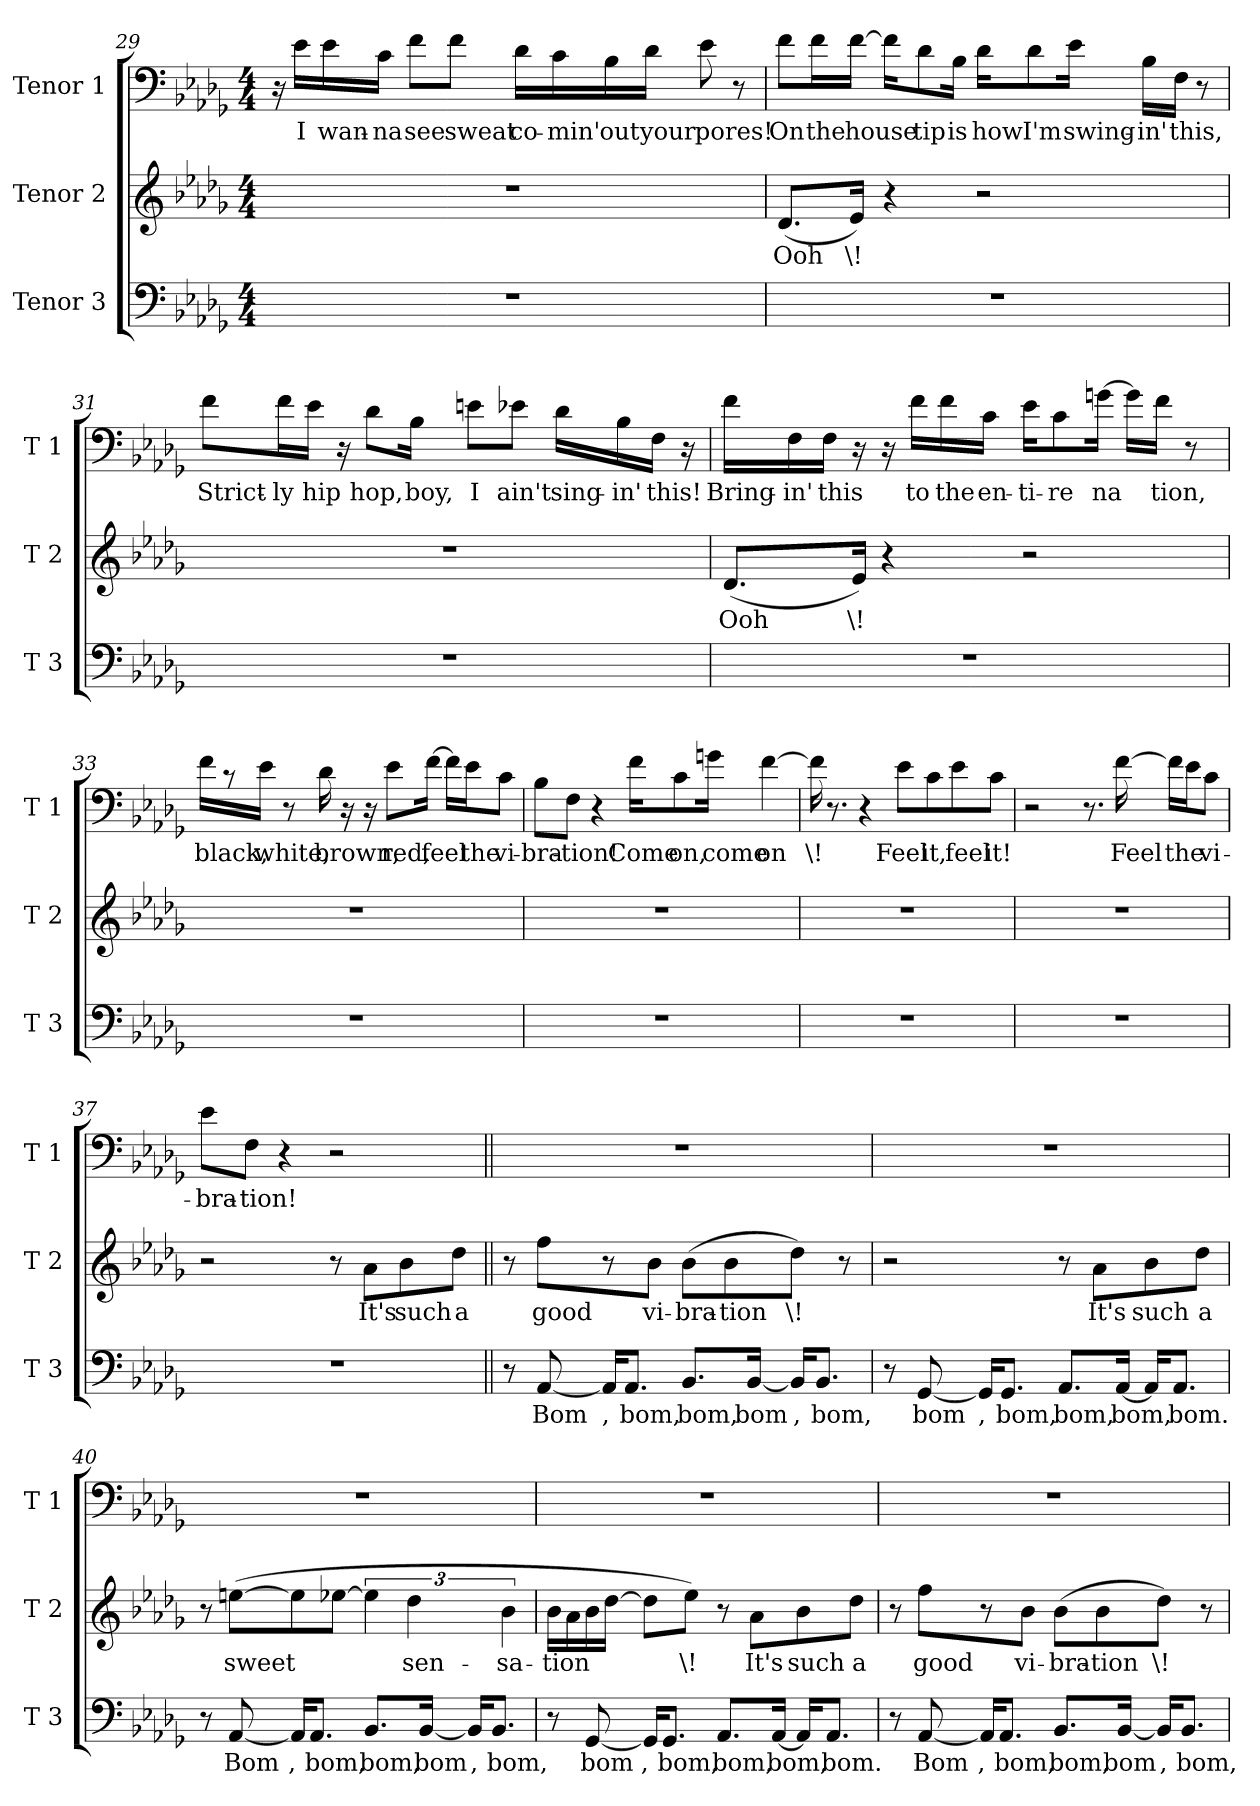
**kern	**text	**kern	**text	**kern	**text
*part3	*part3	*part2	*part2	*part1	*part1
*staff3	*staff3	*staff2	*staff2	*staff1	*staff1
*I"Tenor 3	*	*I"Tenor 2	*	*I"Tenor 1	*
*I'T 3	*	*I'T 2	*	*I'T 1	*
!!LO:LB:g=z
*clefF4	*	*clefG2	*	*clefF4	*
*k[b-e-a-d-g-]	*	*k[b-e-a-d-g-]	*	*k[b-e-a-d-g-]	*
*b-:	*	*b-:	*	*b-:	*
*M4/4	*	*M4/4	*	*M4/4	*
=29	=29	=29	=29	=29	=29
1r	.	1r	.	16r	.
!	!	!	!	!LO:N:head=solid	!LO:LY:b
.	.	.	.	16e-\LL	I
!	!	!	!	!LO:N:head=solid	!LO:LY:b
.	.	.	.	16e-\	wan-
!	!	!	!	!LO:N:head=solid	!LO:LY:b
.	.	.	.	16c\JJ	-na
!	!	!	!	!LO:N:head=solid	!LO:LY:b
.	.	.	.	8f\L	see
!	!	!	!	!LO:N:head=solid	!LO:LY:b
.	.	.	.	8f\J	sweat
!	!	!	!	!LO:N:head=solid	!LO:LY:b
.	.	.	.	16d-\LL	co-
!	!	!	!	!LO:N:head=solid	!LO:LY:b
.	.	.	.	16c\	-min'
!	!	!	!	!LO:N:head=solid	!LO:LY:b
.	.	.	.	16B-\	out
!	!	!	!	!LO:N:head=solid	!LO:LY:b
.	.	.	.	16d-\JJ	your
!	!	!	!	!LO:N:head=solid	!LO:LY:b
.	.	.	.	8e-\	pores!
.	.	.	.	8r	.
=30	=30	=30	=30	=30	=30
!	!	!	!LO:LY:b	!LO:N:head=solid	!LO:LY:b
1r	.	(<8.d-/L	Ooh	8f\L	On
!	!	!	!	!LO:N:head=solid	!LO:LY:b
.	.	.	.	16f\L	the
!	!	!	!LO:LY:b	!LO:N:head=solid	!LO:LY:b
.	.	16e-/Jk)	\!	[16f\JJ	house
!	!	!	!	!LO:N:head=solid	!
.	.	4r	.	16f\KL]	.
!	!	!	!	!LO:N:head=solid	!LO:LY:b
.	.	.	.	8d-\	tip
!	!	!	!	!LO:N:head=solid	!LO:LY:b
.	.	.	.	16B-\Jk	is
!	!	!	!	!LO:N:head=solid	!LO:LY:b
.	.	2r	.	16d-\KL	how
!	!	!	!	!LO:N:head=solid	!LO:LY:b
.	.	.	.	8d-\	I'm
!	!	!	!	!LO:N:head=solid	!LO:LY:b
.	.	.	.	16e-\Jk	swing-
!	!	!	!	!LO:N:head=solid	!LO:LY:b
.	.	.	.	16B-\LL	-in'
!	!	!	!	!LO:N:head=solid	!LO:LY:b
.	.	.	.	16F\JJ	this,
.	.	.	.	8r	.
!!LO:LB:g=z
=31	=31	=31	=31	=31	=31
!	!	!	!	!LO:N:head=solid	!LO:LY:b
1r	.	1r	.	8f\L	Strict-
!	!	!	!	!LO:N:head=solid	!LO:LY:b
.	.	.	.	16f\L	-ly
!	!	!	!	!LO:N:head=solid	!LO:LY:b
.	.	.	.	16e-\JJ	hip
.	.	.	.	16r	.
!	!	!	!	!LO:N:head=solid	!LO:LY:b
.	.	.	.	8d-\L	hop,
!	!	!	!	!LO:N:head=solid	!LO:LY:b
.	.	.	.	16B-\Jk	boy,
!	!	!	!	!LO:N:head=solid	!LO:LY:b
.	.	.	.	8en\L	I
!	!	!	!	!LO:N:head=solid	!LO:LY:b
.	.	.	.	8e-X\J	ain't
!	!	!	!	!LO:N:head=solid	!LO:LY:b
.	.	.	.	16d-\LL	sing-
!	!	!	!	!LO:N:head=solid	!LO:LY:b
.	.	.	.	16B-\	-in'
!	!	!	!	!LO:N:head=solid	!LO:LY:b
.	.	.	.	16F\JJ	this!
.	.	.	.	16r	.
=32	=32	=32	=32	=32	=32
!	!	!	!LO:LY:b	!LO:N:head=solid	!LO:LY:b
1r	.	(<8.d-/L	Ooh	16f\LL	Bring-
!	!	!	!	!LO:N:head=solid	!LO:LY:b
.	.	.	.	16F\	-in'
!	!	!	!	!LO:N:head=solid	!LO:LY:b
.	.	.	.	16F\JJ	this
!	!	!	!LO:LY:b	!	!
.	.	16e-/Jk)	\!	16r	.
.	.	4r	.	16r	.
!	!	!	!	!LO:N:head=solid	!LO:LY:b
.	.	.	.	16f\LL	to
!	!	!	!	!LO:N:head=solid	!LO:LY:b
.	.	.	.	16f\	the
!	!	!	!	!LO:N:head=solid	!LO:LY:b
.	.	.	.	16c\JJ	en-
!	!	!	!	!LO:N:head=solid	!LO:LY:b
.	.	2r	.	16e-\KL	-ti-
!	!	!	!	!LO:N:head=solid	!LO:LY:b
.	.	.	.	8c\	-re
!	!	!	!	!LO:N:head=solid	!LO:LY:b
.	.	.	.	[16gn\Jk	na
!	!	!	!	!LO:N:head=solid	!
.	.	.	.	16g\LL]	.
!	!	!	!	!LO:N:head=solid	!LO:LY:b
.	.	.	.	16f\JJ	tion,
.	.	.	.	8r	.
!!LO:PB:g=z
=33	=33	=33	=33	=33	=33
!	!	!	!	!LO:N:head=solid	!LO:LY:b
1r	.	1r	.	16f\KL	black,
.	.	.	.	8r	.
!	!	!	!	!LO:N:head=solid	!LO:LY:b
.	.	.	.	16e-\Jk	white,
.	.	.	.	8r	.
!	!	!	!	!LO:N:head=solid	!LO:LY:b
.	.	.	.	16d-\	brown,
.	.	.	.	16r	.
.	.	.	.	16r	.
!	!	!	!	!LO:N:head=solid	!LO:LY:b
.	.	.	.	8e-\L	red,
!	!	!	!	!LO:N:head=solid	!LO:LY:b
.	.	.	.	[16f\Jk	feel
!	!	!	!	!LO:N:head=solid	!
.	.	.	.	16f\LL]	.
!	!	!	!	!LO:N:head=solid	!LO:LY:b
.	.	.	.	16e-\J	the
!	!	!	!	!LO:N:head=solid	!LO:LY:b
.	.	.	.	8c\J	vi-
=34	=34	=34	=34	=34	=34
!	!	!	!	!LO:N:head=solid	!LO:LY:b
1r	.	1r	.	8B-\L	-bra-
!	!	!	!	!LO:N:head=solid	!LO:LY:b
.	.	.	.	8F\J	-tion!
.	.	.	.	4r	.
!	!	!	!	!LO:N:head=solid	!LO:LY:b
.	.	.	.	16f\KL	Come
!	!	!	!	!LO:N:head=solid	!LO:LY:b
.	.	.	.	8c\	on,
!	!	!	!	!LO:N:head=solid	!LO:LY:b
.	.	.	.	16gn\Jk	come
!	!	!	!	!LO:N:head=solid	!LO:LY:b
.	.	.	.	[4f\	on
!!LO:LB:g=z
=35	=35	=35	=35	=35	=35
!	!	!	!	!LO:N:head=solid	!LO:LY:b
1r	.	1r	.	16f\]	\!
.	.	.	.	8.r	.
.	.	.	.	4r	.
!	!	!	!	!LO:N:head=solid	!LO:LY:b
.	.	.	.	8e-\L	Feel
!	!	!	!	!LO:N:head=solid	!LO:LY:b
.	.	.	.	8c\	it,
!	!	!	!	!LO:N:head=solid	!LO:LY:b
.	.	.	.	8e-\	feel
!	!	!	!	!LO:N:head=solid	!LO:LY:b
.	.	.	.	8c\J	it!
=36	=36	=36	=36	=36	=36
1r	.	1r	.	2r	.
.	.	.	.	8.r	.
!	!	!	!	!LO:N:head=solid	!LO:LY:b
.	.	.	.	[16f\	Feel
!	!	!	!	!LO:N:head=solid	!
.	.	.	.	16f\LL]	.
!	!	!	!	!LO:N:head=solid	!LO:LY:b
.	.	.	.	16e-\J	the
!	!	!	!	!LO:N:head=solid	!LO:LY:b
.	.	.	.	8c\J	vi-
=37	=37	=37	=37	=37	=37
!	!	!	!	!LO:N:head=solid	!LO:LY:b
1r	.	2r	.	8e-\L	-bra-
!	!	!	!	!LO:N:head=solid	!LO:LY:b
.	.	.	.	8F\J	-tion!
.	.	.	.	4r	.
.	.	8r	.	2r	.
!	!	!	!LO:LY:b	!	!
.	.	8a-\L	It's	.	.
!	!	!	!LO:LY:b	!	!
.	.	8b-\	such	.	.
!	!	!	!LO:LY:b	!	!
.	.	8dd-\J	a	.	.
!!LO:LB:g=z
=38||	=38||	=38||	=38||	=38||	=38||
8r	.	8r	.	1r	.
!	!LO:LY:b	!	!LO:LY:b	!	!
[8AA-/	Bom	8ff\L	good	.	.
!	!LO:LY:b	!	!	!	!
16AA-/KL]	,	8r	.	.	.
!	!LO:LY:b	!	!	!	!
8.AA-/J	bom,	.	.	.	.
!	!	!	!LO:LY:b	!	!
.	.	8b-\J	vi-	.	.
!	!LO:LY:b	!	!LO:LY:b	!	!
8.BB-/L	bom,	(>8b-\L	-bra-	.	.
!	!	!	!LO:LY:b	!	!
.	.	8b-\	-tion	.	.
!	!LO:LY:b	!	!	!	!
[16BB-/Jk	bom	.	.	.	.
!	!LO:LY:b	!	!LO:LY:b	!	!
16BB-/KL]	,	8dd-\J)	\!	.	.
!	!LO:LY:b	!	!	!	!
8.BB-/J	bom,	.	.	.	.
.	.	8r	.	.	.
=39	=39	=39	=39	=39	=39
8r	.	2r	.	1r	.
!	!LO:LY:b	!	!	!	!
[8GG-/	bom	.	.	.	.
!	!LO:LY:b	!	!	!	!
16GG-/KL]	,	.	.	.	.
!	!LO:LY:b	!	!	!	!
8.GG-/J	bom,	.	.	.	.
!	!LO:LY:b	!	!	!	!
8.AA-/L	bom,	8r	.	.	.
!	!	!	!LO:LY:b	!	!
.	.	8a-\L	It's	.	.
!	!LO:LY:b	!	!	!	!
[16AA-/Jk	bom,	.	.	.	.
!	!	!	!LO:LY:b	!	!
16AA-/KL]	.	8b-\	such	.	.
!	!LO:LY:b	!	!	!	!
8.AA-/J	bom.	.	.	.	.
!	!	!	!LO:LY:b	!	!
.	.	8dd-\J	a	.	.
=40	=40	=40	=40	=40	=40
8r	.	8r	.	1r	.
!	!LO:LY:b	!	!LO:LY:b	!	!
[8AA-/	Bom	(>[8een\L	sweet	.	.
!	!LO:LY:b	!	!	!	!
16AA-/KL]	,	8ee\]	.	.	.
!	!LO:LY:b	!	!	!	!
8.AA-/J	bom,	.	.	.	.
.	.	[8ee-X\J	.	.	.
!	!LO:LY:b	!	!	!	!
8.BB-/L	bom,	6ee-\]	.	.	.
!	!	!	!LO:LY:b	!	!
.	.	6dd-\	sen-	.	.
!	!LO:LY:b	!	!	!	!
[16BB-/Jk	bom	.	.	.	.
!	!LO:LY:b	!	!	!	!
16BB-/KL]	,	.	.	.	.
!	!LO:LY:b	!	!	!	!
8.BB-/J	bom,	.	.	.	.
!	!	!	!LO:LY:b	!	!
.	.	6b-\	-sa-	.	.
!!LO:LB:g=z
=41	=41	=41	=41	=41	=41
!	!	!	!LO:LY:b	!	!
8r	.	16b-\LL	-tion	1r	.
.	.	16a-\	.	.	.
!	!LO:LY:b	!	!	!	!
[8GG-/	bom	16b-\	.	.	.
.	.	[16dd-\JJ	.	.	.
!	!LO:LY:b	!	!	!	!
16GG-/KL]	,	8dd-\L]	.	.	.
!	!LO:LY:b	!	!	!	!
8.GG-/J	bom,	.	.	.	.
!	!	!	!LO:LY:b	!	!
.	.	8ee-\J)	\!	.	.
!	!LO:LY:b	!	!	!	!
8.AA-/L	bom,	8r	.	.	.
!	!	!	!LO:LY:b	!	!
.	.	8a-\L	It's	.	.
!	!LO:LY:b	!	!	!	!
[16AA-/Jk	bom,	.	.	.	.
!	!	!	!LO:LY:b	!	!
16AA-/KL]	.	8b-\	such	.	.
!	!LO:LY:b	!	!	!	!
8.AA-/J	bom.	.	.	.	.
!	!	!	!LO:LY:b	!	!
.	.	8dd-\J	a	.	.
=42	=42	=42	=42	=42	=42
8r	.	8r	.	1r	.
!	!LO:LY:b	!	!LO:LY:b	!	!
[8AA-/	Bom	8ff\L	good	.	.
!	!LO:LY:b	!	!	!	!
16AA-/KL]	,	8r	.	.	.
!	!LO:LY:b	!	!	!	!
8.AA-/J	bom,	.	.	.	.
!	!	!	!LO:LY:b	!	!
.	.	8b-\J	vi-	.	.
!	!LO:LY:b	!	!LO:LY:b	!	!
8.BB-/L	bom,	(>8b-\L	-bra-	.	.
!	!	!	!LO:LY:b	!	!
.	.	8b-\	-tion	.	.
!	!LO:LY:b	!	!	!	!
[16BB-/Jk	bom	.	.	.	.
!	!LO:LY:b	!	!LO:LY:b	!	!
16BB-/KL]	,	8dd-\J)	\!	.	.
!	!LO:LY:b	!	!	!	!
8.BB-/J	bom,	.	.	.	.
.	.	8r	.	.	.
=	=	=	=	=	=
*-	*-	*-	*-	*-	*-
